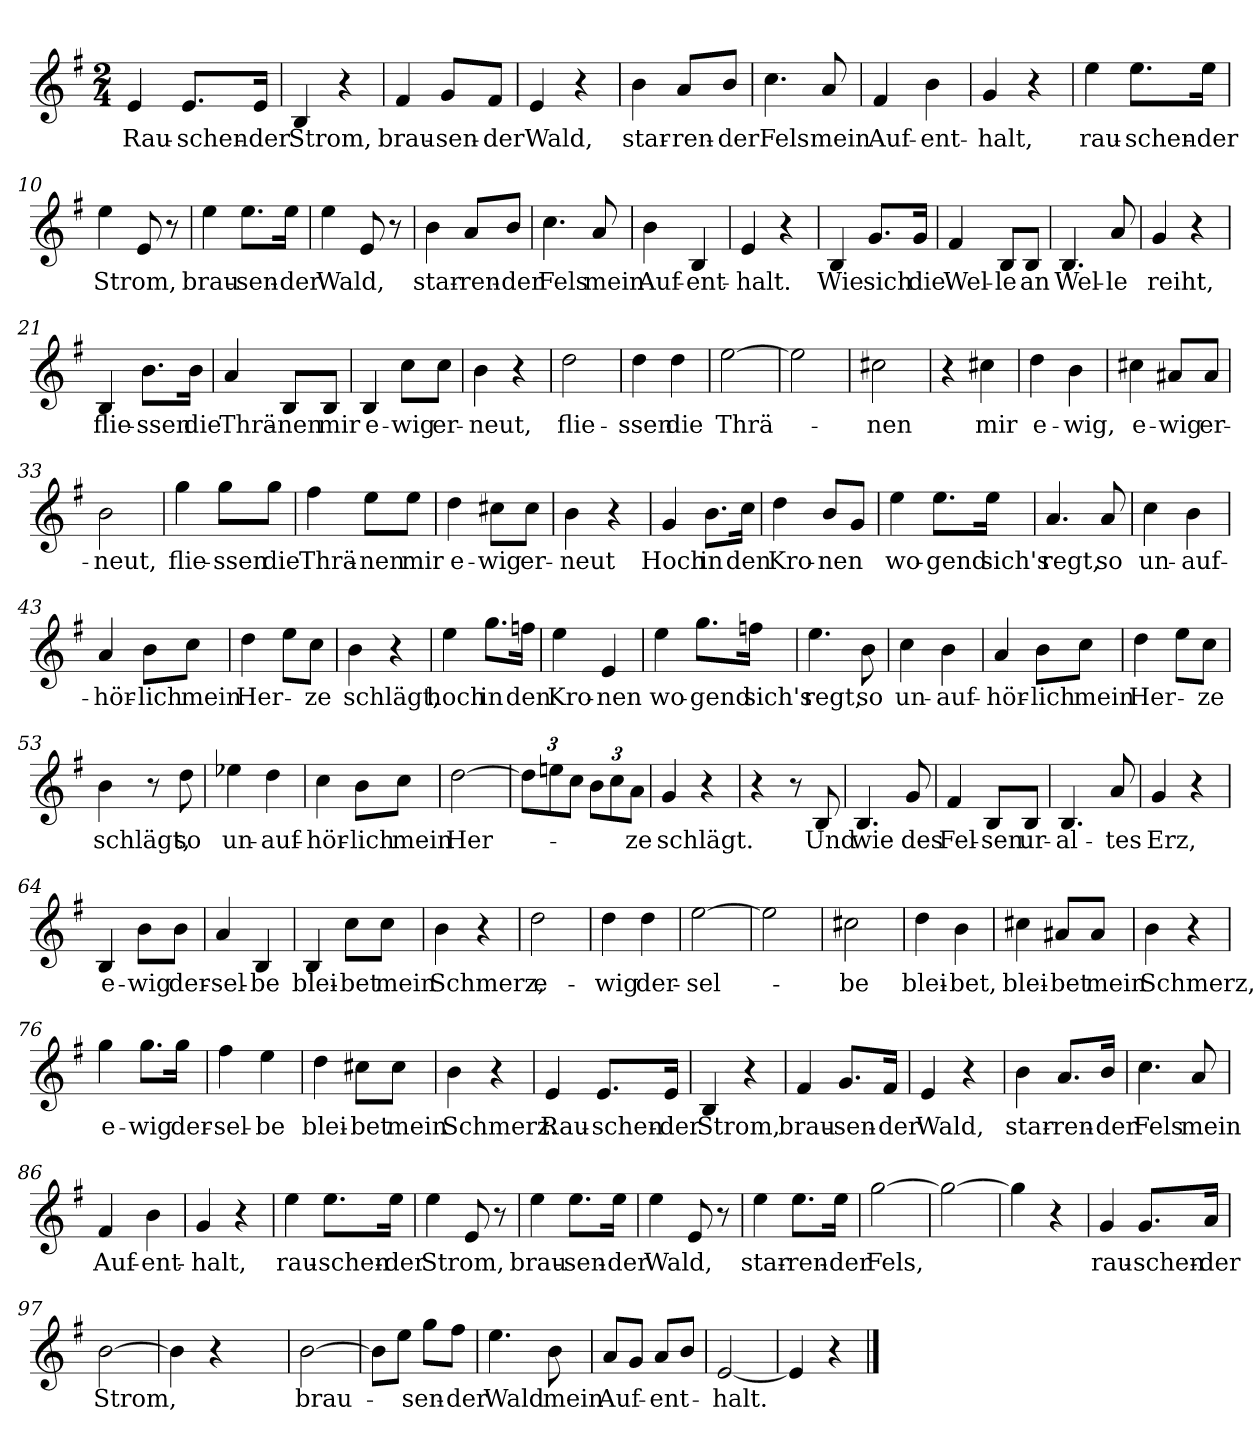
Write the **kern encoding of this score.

**kern	**text
*part1	*part1
*staff1	*staff1
*clefG2	*
*k[f#]	*
*M2/4	*
=1	=1
!	!LO:LY:b
4e/	Rau-
!	!LO:LY:b
8.e/L	-schen-
!	!LO:LY:b
16e/Jk	-der
=2	=2
!	!LO:LY:b
4B/	Strom,
4r	.
=3	=3
!	!LO:LY:b
4f#/	brau-
!	!LO:LY:b
8g/L	-sen-
!	!LO:LY:b
8f#/J	-der
=4	=4
!	!LO:LY:b
4e/	Wald,
4r	.
=5	=5
!	!LO:LY:b
4b\	star-
!	!LO:LY:b
8a/L	-ren-
!	!LO:LY:b
8b/J	-der
=6	=6
!	!LO:LY:b
4.cc\	Fels
!	!LO:LY:b
8a/	mein
=7	=7
!	!LO:LY:b
4f#/	Auf-
!	!LO:LY:b
4b\	-ent-
=8	=8
!	!LO:LY:b
4g/	-halt,
4r	.
=9	=9
!	!LO:LY:b
4ee\	rau-
!	!LO:LY:b
8.ee\L	-schen-
!	!LO:LY:b
16ee\Jk	-der
=10	=10
!	!LO:LY:b
4ee\	Strom,
8e/	.
8r	.
!!LO:LB:g=z
=11	=11
!	!LO:LY:b
4ee\	brau-
!	!LO:LY:b
8.ee\L	-sen-
!	!LO:LY:b
16ee\Jk	-der
=12	=12
!	!LO:LY:b
4ee\	Wald,
8e/	.
8r	.
=13	=13
!	!LO:LY:b
4b\	star-
!	!LO:LY:b
8a/L	-ren-
!	!LO:LY:b
8b/J	-der
=14	=14
!	!LO:LY:b
4.cc\	Fels
!	!LO:LY:b
8a/	mein
=15	=15
!	!LO:LY:b
4b\	Auf-
!	!LO:LY:b
4B/	-ent-
=16	=16
!	!LO:LY:b
4e/	-halt.
4r	.
=17	=17
!	!LO:LY:b
4B/	Wie
!	!LO:LY:b
8.g/L	sich
!	!LO:LY:b
16g/Jk	die
=18	=18
!	!LO:LY:b
4f#/	Wel-
!	!LO:LY:b
8B/L	-le
!	!LO:LY:b
8B/J	an
=19	=19
!	!LO:LY:b
4.B/	Wel-
!	!LO:LY:b
8a/	-le
=20	=20
!	!LO:LY:b
4g/	reiht,
4r	.
!!LO:LB:g=z
=21	=21
!	!LO:LY:b
4B/	flie-
!	!LO:LY:b
8.b\L	-ssen
!	!LO:LY:b
16b\Jk	die
=22	=22
!	!LO:LY:b
4a/	Thrä-
!	!LO:LY:b
8B/L	-nen
!	!LO:LY:b
8B/J	mir
=23	=23
!	!LO:LY:b
4B/	e-
!	!LO:LY:b
8cc\L	-wig
!	!LO:LY:b
8cc\J	er-
=24	=24
!	!LO:LY:b
4b\	-neut,
4r	.
=25	=25
!	!LO:LY:b
2dd\	flie-
=26	=26
!	!LO:LY:b
4dd\	-ssen
!	!LO:LY:b
4dd\	die
=27	=27
!	!LO:LY:b
[2ee\	Thrä-
=28	=28
2ee\]	.
=29	=29
!	!LO:LY:b
2cc#X\	-nen
=30	=30
4r	.
!	!LO:LY:b
4cc#X\	mir
=31	=31
!	!LO:LY:b
4dd\	e-
!	!LO:LY:b
4b\	-wig,
=32	=32
!	!LO:LY:b
4cc#X\	e-
!	!LO:LY:b
8a#X/L	-wig
!	!LO:LY:b
8a#/J	er-
!!LO:LB:g=z
=33	=33
!	!LO:LY:b
2b\	-neut,
=34	=34
!	!LO:LY:b
4gg\	flie-
!	!LO:LY:b
8gg\L	-ssen
!	!LO:LY:b
8gg\J	die
=35	=35
!	!LO:LY:b
4ff#\	Thrä-
!	!LO:LY:b
8ee\L	-nen
!	!LO:LY:b
8ee\J	mir
=36	=36
!	!LO:LY:b
4dd\	e-
!	!LO:LY:b
8cc#X\L	-wig
!	!LO:LY:b
8cc#\J	er-
=37	=37
!	!LO:LY:b
4b\	-neut
4r	.
=38	=38
!	!LO:LY:b
4g/	Hoch
!	!LO:LY:b
8.b\L	in
!	!LO:LY:b
16cc\Jk	den
=39	=39
!	!LO:LY:b
4dd\	Kro-
!	!LO:LY:b
8b/L	-nen
8g/J	.
=40	=40
!	!LO:LY:b
4ee\	wo-
!	!LO:LY:b
8.ee\L	-gend
!	!LO:LY:b
16ee\Jk	sich's
=41	=41
!	!LO:LY:b
4.a/	regt,
!	!LO:LY:b
8a/	so
=42	=42
!	!LO:LY:b
4cc\	un-
!	!LO:LY:b
4b\	-auf-
!!LO:LB:g=z
=43	=43
!	!LO:LY:b
4a/	-hör-
!	!LO:LY:b
8b\L	-lich
!	!LO:LY:b
8cc\J	mein
=44	=44
!	!LO:LY:b
4dd\	Her-
8ee\L	.
!	!LO:LY:b
8cc\J	-ze
=45	=45
!	!LO:LY:b
4b\	schlägt,
4r	.
=46	=46
!	!LO:LY:b
4ee\	hoch
!	!LO:LY:b
8.gg\L	in
!	!LO:LY:b
16ffn\Jk	den
=47	=47
!	!LO:LY:b
4ee\	Kro-
!	!LO:LY:b
4e/	-nen
=48	=48
!	!LO:LY:b
4ee\	wo-
!	!LO:LY:b
8.gg\L	-gend
!	!LO:LY:b
16ffn\Jk	sich's
=49	=49
!	!LO:LY:b
4.ee\	regt,
!	!LO:LY:b
8b\	so
=50	=50
!	!LO:LY:b
4cc\	un-
!	!LO:LY:b
4b\	-auf-
=51	=51
!	!LO:LY:b
4a/	-hör-
!	!LO:LY:b
8b\L	-lich
!	!LO:LY:b
8cc\J	mein
=52	=52
!	!LO:LY:b
4dd\	Her-
8ee\L	.
!	!LO:LY:b
8cc\J	-ze
!!LO:LB:g=z
=53	=53
!	!LO:LY:b
4b\	schlägt,
8r	.
!	!LO:LY:b
8dd\	so
=54	=54
!	!LO:LY:b
4ee-X\	un-
!	!LO:LY:b
4dd\	-auf-
=55	=55
!	!LO:LY:b
4cc\	-hör-
!	!LO:LY:b
8b\L	-lich
!	!LO:LY:b
8cc\J	mein
=56	=56
!	!LO:LY:b
[2dd\	Her-
=57	=57
12dd\L]	.
12een\	.
12cc\J	.
12b\L	.
12cc\	.
!	!LO:LY:b
12a\J	-ze
=58	=58
!	!LO:LY:b
4g/	schlägt.
4r	.
=59	=59
4r	.
8r	.
!	!LO:LY:b
8B/	Und
=60	=60
!	!LO:LY:b
4.B/	wie
!	!LO:LY:b
8g/	des
=61	=61
!	!LO:LY:b
4f#/	Fel-
!	!LO:LY:b
8B/L	-sen
!	!LO:LY:b
8B/J	ur-
=62	=62
!	!LO:LY:b
4.B/	-al-
!	!LO:LY:b
8a/	-tes
=63	=63
!	!LO:LY:b
4g/	Erz,
4r	.
!!LO:LB:g=z
=64	=64
!	!LO:LY:b
4B/	e-
!	!LO:LY:b
8b\L	-wig
!	!LO:LY:b
8b\J	der-
=65	=65
!	!LO:LY:b
4a/	-sel-
!	!LO:LY:b
4B/	-be
=66	=66
!	!LO:LY:b
4B/	blei-
!	!LO:LY:b
8cc\L	-bet
!	!LO:LY:b
8cc\J	mein
=67	=67
!	!LO:LY:b
4b\	Schmerz,
4r	.
=68	=68
!	!LO:LY:b
2dd\	e-
=69	=69
!	!LO:LY:b
4dd\	-wig
!	!LO:LY:b
4dd\	der-
=70	=70
!	!LO:LY:b
[2ee\	-sel-
=71	=71
2ee\]	.
=72	=72
!	!LO:LY:b
2cc#X\	-be
=73	=73
!	!LO:LY:b
4dd\	blei-
!	!LO:LY:b
4b\	-bet,
=74	=74
!	!LO:LY:b
4cc#X\	blei-
!	!LO:LY:b
8a#X/L	-bet
!	!LO:LY:b
8a#/J	mein
=75	=75
!	!LO:LY:b
4b\	Schmerz,
4r	.
!!LO:LB:g=z
=76	=76
!	!LO:LY:b
4gg\	e-
!	!LO:LY:b
8.gg\L	-wig
!	!LO:LY:b
16gg\Jk	der-
=77	=77
!	!LO:LY:b
4ff#\	-sel-
!	!LO:LY:b
4ee\	-be
=78	=78
!	!LO:LY:b
4dd\	blei-
!	!LO:LY:b
8cc#X\L	-bet
!	!LO:LY:b
8cc#\J	mein
=79	=79
!	!LO:LY:b
4b\	Schmerz.
4r	.
=80	=80
!	!LO:LY:b
4e/	Rau-
!	!LO:LY:b
8.e/L	-schen-
!	!LO:LY:b
16e/Jk	-der
=81	=81
!	!LO:LY:b
4B/	Strom,
4r	.
=82	=82
!	!LO:LY:b
4f#/	brau-
!	!LO:LY:b
8.g/L	-sen-
!	!LO:LY:b
16f#/Jk	-der
=83	=83
!	!LO:LY:b
4e/	Wald,
4r	.
=84	=84
!	!LO:LY:b
4b\	star-
!	!LO:LY:b
8.a/L	-ren-
!	!LO:LY:b
16b/Jk	-der
!!LO:LB:g=z
=85	=85
!	!LO:LY:b
4.cc\	Fels
!	!LO:LY:b
8a/	mein
=86	=86
!	!LO:LY:b
4f#/	Auf-
!	!LO:LY:b
4b\	-ent-
=87	=87
!	!LO:LY:b
4g/	-halt,
4r	.
=88	=88
!	!LO:LY:b
4ee\	rau-
!	!LO:LY:b
8.ee\L	-schen-
!	!LO:LY:b
16ee\Jk	-der
=89	=89
!	!LO:LY:b
4ee\	Strom,
8e/	.
8r	.
=90	=90
!	!LO:LY:b
4ee\	brau-
!	!LO:LY:b
8.ee\L	-sen-
!	!LO:LY:b
16ee\Jk	-der
=91	=91
!	!LO:LY:b
4ee\	Wald,
8e/	.
8r	.
=92	=92
!	!LO:LY:b
4ee\	star-
!	!LO:LY:b
8.ee\L	-ren-
!	!LO:LY:b
16ee\Jk	-der
=93	=93
!	!LO:LY:b
[2gg\	Fels,
=94	=94
2gg\_	.
=95	=95
4gg\]	.
4r	.
!!LO:LB:g=z
=96	=96
!	!LO:LY:b
4g/	rau-
!	!LO:LY:b
8.g/L	-schen-
!	!LO:LY:b
16a/Jk	-der
=97	=97
!	!LO:LY:b
[2b\	Strom,
=98	=98
4b\]	.
4r	.
=99	=99
!	!LO:LY:b
[2b\	brau-
=100	=100
8b\L]	.
8ee\J	.
!	!LO:LY:b
8gg\L	-sen-
!	!LO:LY:b
8ff#\J	-der
=101	=101
!	!LO:LY:b
4.ee\	Wald
!	!LO:LY:b
8b\	mein
=102	=102
!	!LO:LY:b
8a/L	Auf-
8g/J	.
!	!LO:LY:b
8a/L	-ent-
8b/J	.
=103	=103
!	!LO:LY:b
[2e/	-halt.
=104	=104
4e/]	.
4r	.
==	==
*-	*-
